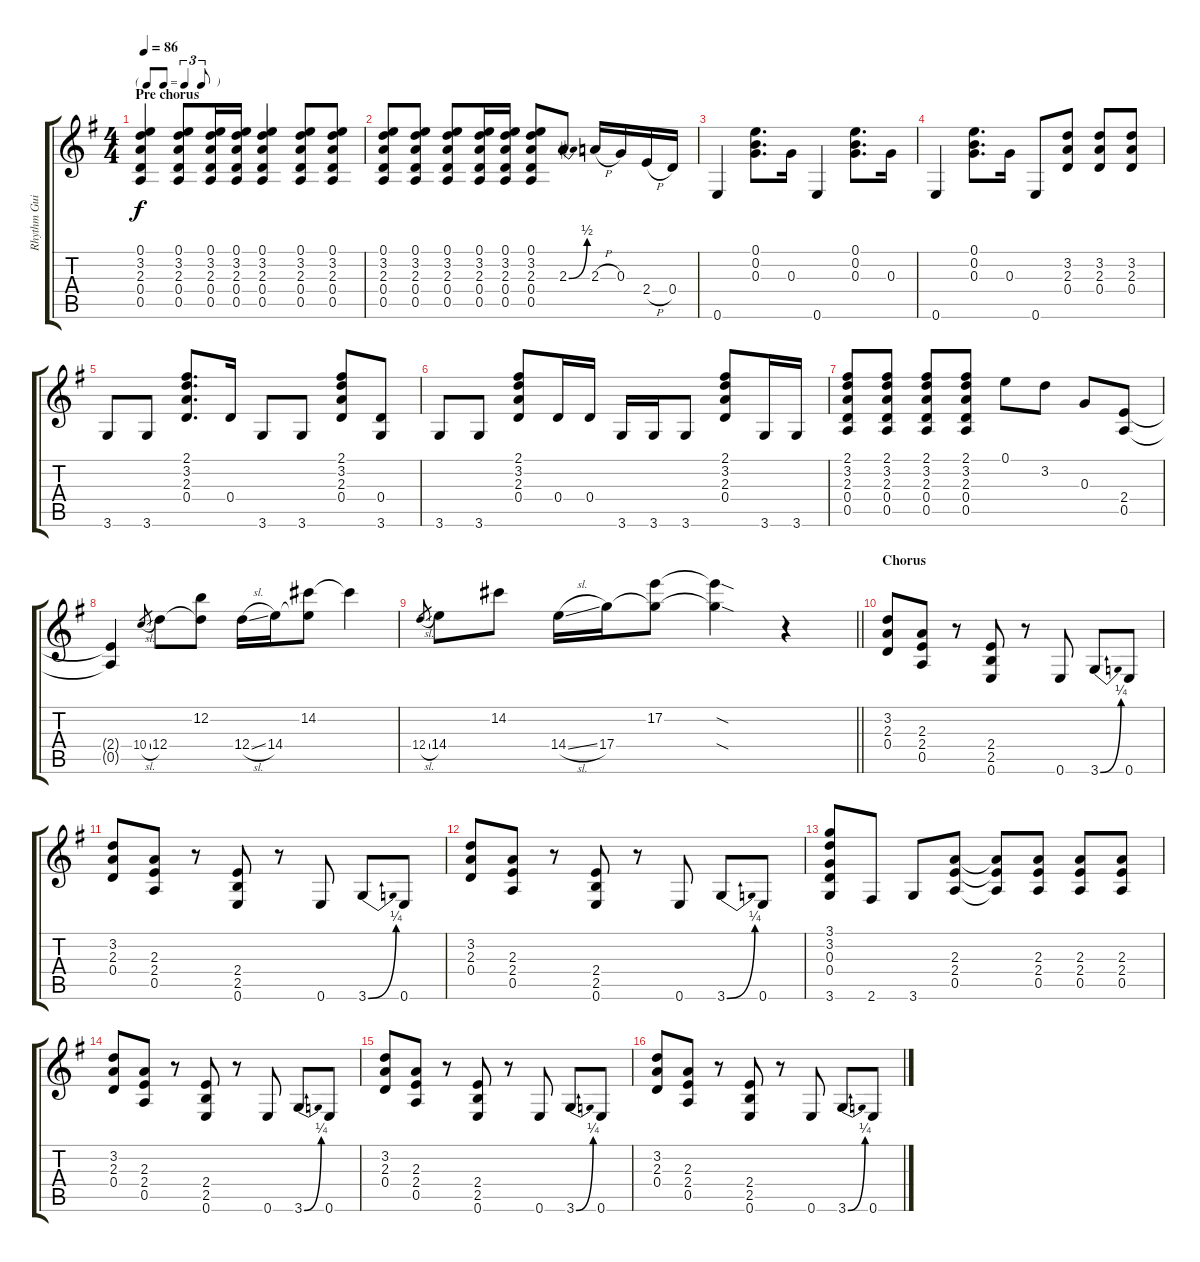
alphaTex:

\track ("Rhythm Guitar 1" "Rhythm Gui") {instrument distortionguitar}
\staff {score tabs}
\tuning (E4 B3 G3 D3 A2 E2) {hide}
\ts (4 4)
\tf triplet8th
\section ("" "Pre chorus")
\tempo 86
\clef g2
\ks g
(0.1 3.2 2.3 0.4 0.5).4{dy f} (0.1 3.2 2.3 0.4 0.5).8 (0.1 3.2 2.3 0.4 0.5).16 (0.1 3.2 2.3 0.4 0.5).16 (0.1 3.2 2.3 0.4 0.5).4 (0.1 3.2 2.3 0.4 0.5).8 (0.1 3.2 2.3 0.4 0.5).8 |
(0.1 3.2 2.3 0.4 0.5).8 (0.1 3.2 2.3 0.4 0.5).8 (0.1 3.2 2.3 0.4 0.5).8 (0.1 3.2 2.3 0.4 0.5).16 (0.1 3.2 2.3 0.4 0.5).16 (0.1 3.2 2.3 0.4 0.5).8 2.3{be (bend 0 0 60 2)}.8 2.3{h}.16 0.3.16 2.4{h}.16 0.4.16 |
0.6.4 (0.1 0.2 0.3).8{d} 0.3.16 0.6.4 (0.1 0.2 0.3).8{d} 0.3.16 |
0.6.4 (0.1 0.2 0.3).8{d} 0.3.16 0.6.8 (3.2 2.3 0.4).8 (3.2 2.3 0.4).8 (3.2 2.3 0.4).8 |
3.6.8 3.6.8 (2.1 3.2 2.3 0.4).8{d} 0.4.16 3.6.8 3.6.8 (2.1 3.2 2.3 0.4).8 (0.4 3.6).8 |
3.6.8 3.6.8 (2.1 3.2 2.3 0.4).8 0.4.16 0.4.16 3.6.16 3.6.16 3.6.8 (2.1 3.2 2.3 0.4).8 3.6.16 3.6.16 |
(2.1 3.2 2.3 0.4 0.5).8 (2.1 3.2 2.3 0.4 0.5).8 (2.1 3.2 2.3 0.4 0.5).8 (2.1 3.2 2.3 0.4 0.5).8 0.1.8 3.2.8 0.3.8 (2.4 0.5).8 |
(2.4{t} 0.5{t}).4 10.4{sl}.8{gr} 12.4.8 (12.2 12.4{t}).8 12.4{sl}.16 14.4.16 (14.2 14.4{t}).8 14.2{t}.4 |
\barLineRight lightlight
12.4{sl}.8{gr} 14.4.8 14.2.8 14.4{sl}.16 17.4.16 (17.2 17.4{t}).8 (17.2{sod t} 17.4{sod t}).4 r.4 |
\section ("" "Chorus")
(3.2 2.3 0.4).8 (2.3 2.4 0.5).8 r.8 (2.4 2.5 0.6).8 r.8 0.6.8 3.6{be (bend 0 0 60 1)}.8 0.6.8 |
(3.2 2.3 0.4).8 (2.3 2.4 0.5).8 r.8 (2.4 2.5 0.6).8 r.8 0.6.8 3.6{be (bend 0 0 60 1)}.8 0.6.8 |
(3.2 2.3 0.4).8 (2.3 2.4 0.5).8 r.8 (2.4 2.5 0.6).8 r.8 0.6.8 3.6{be (bend 0 0 60 1)}.8 0.6.8 |
(3.1 3.2 0.3 0.4 3.6).8 2.6.8 3.6.8 (2.3 2.4 0.5).8 (2.3{t} 2.4{t} 0.5{t}).8 (2.3 2.4 0.5).8 (2.3 2.4 0.5).8 (2.3 2.4 0.5).8 |
(3.2 2.3 0.4).8 (2.3 2.4 0.5).8 r.8 (2.4 2.5 0.6).8 r.8 0.6.8 3.6{be (bend 0 0 60 1)}.8 0.6.8 |
(3.2 2.3 0.4).8 (2.3 2.4 0.5).8 r.8 (2.4 2.5 0.6).8 r.8 0.6.8 3.6{be (bend 0 0 60 1)}.8 0.6.8 |
(3.2 2.3 0.4).8 (2.3 2.4 0.5).8 r.8 (2.4 2.5 0.6).8 r.8 0.6.8 3.6{be (bend 0 0 60 1)}.8 0.6.8
